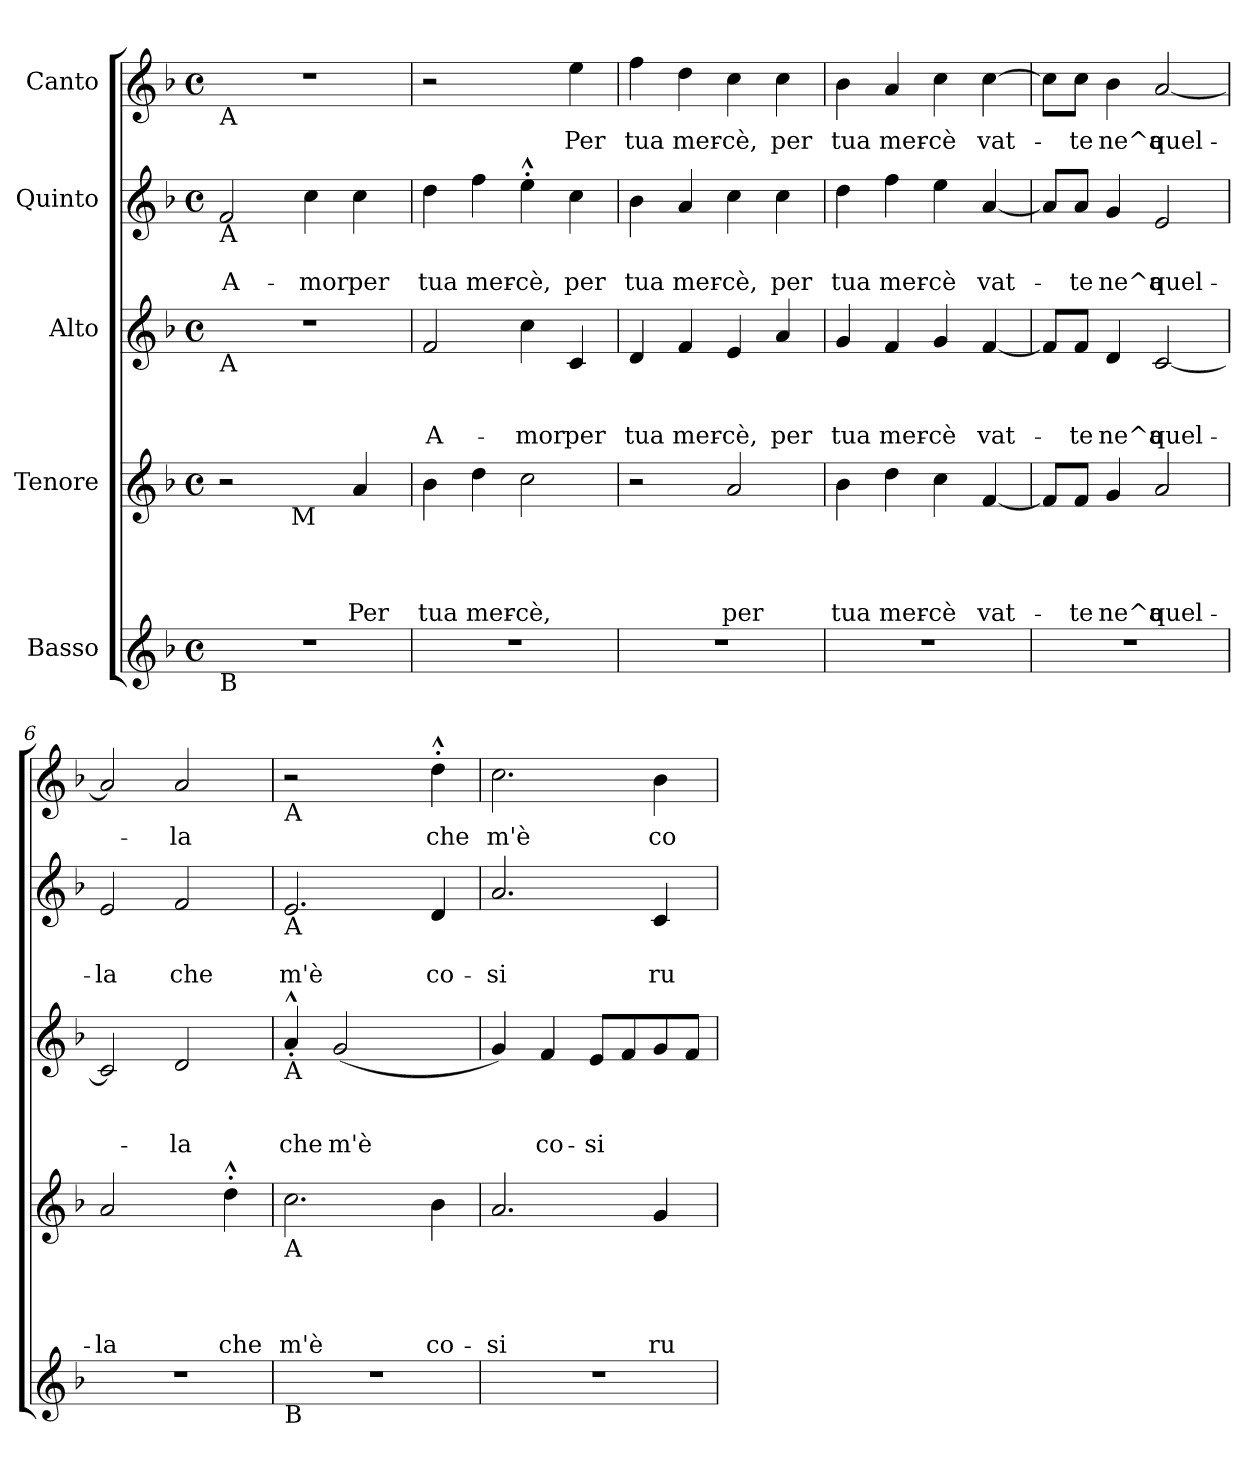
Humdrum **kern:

**kern	**kern	**text	**text	**text	**text	**kern	**text	**text	**text	**kern	**text	**text	**kern	**text
*part5	*part4	*part4	*part4	*part4	*part4	*part3	*part3	*part3	*part3	*part2	*part2	*part2	*part1	*part1
*staff5	*staff4	*staff4	*staff4	*staff4	*staff4	*staff3	*staff3	*staff3	*staff3	*staff2	*staff2	*staff2	*staff1	*staff1
*I"Basso	*I"Tenore	*	*	*	*	*I"Alto	*	*	*	*I"Quinto	*	*	*I"Canto	*
*clefG2	*clefG2	*	*	*	*	*clefG2	*	*	*	*clefG2	*	*	*clefG2	*
*k[b-]	*k[b-]	*	*	*	*	*k[b-]	*	*	*	*k[b-]	*	*	*k[b-]	*
*F:	*F:	*	*	*	*	*F:	*	*	*	*F:	*	*	*F:	*
*M4/4	*M4/4	*	*	*	*	*M4/4	*	*	*	*M4/4	*	*	*M4/4	*
*met(c)	*met(c)	*	*	*	*	*met(c)	*	*	*	*met(c)	*	*	*met(c)	*
=1	=1	=1	=1	=1	=1	=1	=1	=1	=1	=1	=1	=1	=1	=1
!	!	!	!	!	!	!	!	!	!	!	!	!	!LO:TX:b:t=A	!
!	!	!	!	!	!	!	!	!	!	!LO:TX:b:t=A	!	!	!	!
!	!	!	!	!	!	!LO:TX:b:t=A	!	!	!	!	!	!	!	!
!	!LO:TX:b:t=A	!	!	!	!	!	!	!	!	!	!	!	!	!
!LO:TX:b:t=B	!	!	!	!	!	!	!	!	!	!	!	!	!	!
!	!	!	!	!	!	!	!	!	!	!	!	!LO:LY:b:rj	!	!
*	*^	*	*	*	*	*	*	*	*	*	*	*	*	*
1r	2r	4...ryy	.	.	.	.	1r	.	.	.	2f/	.	A-	1r	.
!	!	!LO:TX:b:t=M	!	!	!	!	!	!	!	!	!	!	!	!	!
.	.	2ryy	.	.	.	.	.	.	.	.	.	.	.	.	.
!	!	!	!	!	!	!	!	!	!	!	!	!	!LO:LY:b:rj	!	!
.	4ryy	.	.	.	.	.	.	.	.	.	4cc\	.	-mor	.	.
!	!	!	!	!	!	!LO:LY:b	!	!	!	!	!	!	!LO:LY:b:rj	!	!
.	4a/	.	.	.	.	Per	.	.	.	.	4cc\	.	per	.	.
.	.	32ryy	.	.	.	.	.	.	.	.	.	.	.	.	.
=2	=2	=2	=2	=2	=2	=2	=2	=2	=2	=2	=2	=2	=2	=2	=2
!	!	!	!	!	!	!LO:LY:b	!	!	!	!LO:LY:b:rj	!	!	!LO:LY:b:rj	!	!
*	*v	*v	*	*	*	*	*	*	*	*	*	*	*	*	*
1r	4b-\	.	.	.	tua	2f/	.	.	A-	4dd\	.	tua	2r	.
!	!	!	!	!	!LO:LY:b	!	!	!	!	!	!	!LO:LY:b:rj	!	!
.	4dd\	.	.	.	mer-	.	.	.	.	4ff\	.	mer-	.	.
!	!	!	!	!	!LO:LY:b	!	!	!	!LO:LY:b:rj	!	!	!LO:LY:b:rj	!	!
.	2cc\	.	.	.	-cè,	4cc\	.	.	-mor	4ee^^>'>\	.	-cè,	4ryy	.
!	!	!	!	!	!	!	!	!	!LO:LY:b:rj	!	!	!LO:LY:b:rj	!	!LO:LY:b
.	.	.	.	.	.	4c/	.	.	per	4cc\	.	per	4ee\	Per
=3	=3	=3	=3	=3	=3	=3	=3	=3	=3	=3	=3	=3	=3	=3
!	!	!	!	!	!	!	!	!	!LO:LY:b:rj	!	!	!LO:LY:b:rj	!	!LO:LY:b
1r	2r	.	.	.	.	4d/	.	.	tua	4b-\	.	tua	4ff\	tua
!	!	!	!	!	!	!	!	!	!LO:LY:b:rj	!	!	!LO:LY:b:rj	!	!LO:LY:b
.	.	.	.	.	.	4f/	.	.	mer-	4a/	.	mer-	4dd\	mer-
!	!	!	!	!	!LO:LY:b	!	!	!	!LO:LY:b:rj	!	!	!LO:LY:b:rj	!	!LO:LY:b
.	2a/	.	.	.	per	4e/	.	.	-cè,	4cc\	.	-cè,	4cc\	-cè,
!	!	!	!	!	!	!	!	!	!LO:LY:b:rj	!	!	!LO:LY:b:rj	!	!LO:LY:b
.	.	.	.	.	.	4a/	.	.	per	4cc\	.	per	4cc\	per
=4	=4	=4	=4	=4	=4	=4	=4	=4	=4	=4	=4	=4	=4	=4
!	!	!	!	!	!LO:LY:b	!	!	!	!LO:LY:b:rj	!	!	!LO:LY:b:rj	!	!LO:LY:b
1r	4b-\	.	.	.	tua	4g/	.	.	tua	4dd\	.	tua	4b-\	tua
!	!	!	!	!	!LO:LY:b	!	!	!	!LO:LY:b:rj	!	!	!LO:LY:b:rj	!	!LO:LY:b
.	4dd\	.	.	.	mer-	4f/	.	.	mer-	4ff\	.	mer-	4a/	mer-
!	!	!	!	!	!LO:LY:b	!	!	!	!LO:LY:b:rj	!	!	!LO:LY:b:rj	!	!LO:LY:b
.	4cc\	.	.	.	-cè	4g/	.	.	-cè	4ee\	.	-cè	4cc\	-cè
!	!	!	!	!	!LO:LY:b	!	!	!	!LO:LY:b:rj	!	!	!LO:LY:b:rj	!	!LO:LY:b
.	[<4f/	.	.	.	vat-	[<4f/	.	.	vat-	[<4a/	.	vat-	[>4cc\	vat-
=5	=5	=5	=5	=5	=5	=5	=5	=5	=5	=5	=5	=5	=5	=5
1r	8f/L]	.	.	.	.	8f/L]	.	.	.	8a/L]	.	.	8cc\L]	.
!	!	!	!	!	!LO:LY:b	!	!	!	!LO:LY:b:rj	!	!	!LO:LY:b:rj	!	!LO:LY:b
.	8f/J	.	.	.	-te	8f/J	.	.	-te	8a/J	.	-te	8cc\J	-te
!	!	!	!	!	!LO:LY:b	!	!	!	!LO:LY:b:rj	!	!	!LO:LY:b:rj	!	!LO:LY:b
.	4g/	.	.	.	ne^a	4d/	.	.	ne^a	4g/	.	ne^a	4b-\	ne^a
!	!	!	!	!	!LO:LY:b	!	!	!	!LO:LY:b:rj	!	!	!LO:LY:b:rj	!	!LO:LY:b
.	2a/	.	.	.	quel-	[<2c/	.	.	quel-	2e/	.	quel-	[<2a/	quel-
=6	=6	=6	=6	=6	=6	=6	=6	=6	=6	=6	=6	=6	=6	=6
!	!	!	!	!	!LO:LY:b	!	!	!	!	!	!	!LO:LY:b:rj	!	!
1r	2a/	.	.	.	-la	2c/]	.	.	.	2e/	.	-la	2a/]	.
!	!	!	!	!	!	!	!	!	!LO:LY:b:rj	!	!	!LO:LY:b:rj	!	!LO:LY:b
.	4ryy	.	.	.	.	2d/	.	.	-la	2f/	.	che	2a/	-la
!	!	!	!	!	!LO:LY:b	!	!	!	!	!	!	!	!	!
.	4dd^^>'>\	.	.	.	che	.	.	.	.	.	.	.	.	.
!!LO:LB:g=z
=7	=7	=7	=7	=7	=7	=7	=7	=7	=7	=7	=7	=7	=7	=7
!	!	!	!	!	!	!	!	!	!	!	!	!	!LO:TX:b:t=A	!
!	!	!	!	!	!	!	!	!	!	!LO:TX:b:t=A	!	!	!	!
!	!	!	!	!	!	!LO:TX:b:t=A	!	!	!	!	!	!	!	!
!	!LO:TX:b:t=A	!	!	!	!	!	!	!	!	!	!	!	!	!
!LO:TX:b:t=B	!	!	!	!	!	!	!	!	!	!	!	!	!	!
!	!	!	!	!	!LO:LY:b	!	!	!	!LO:LY:b:rj	!	!	!LO:LY:b:rj	!	!
1r	2.cc\	.	.	.	m'è	4a^^<'</	.	.	che	2.e/	.	m'è	2r	.
!	!	!	!	!	!	!	!	!	!LO:LY:b:rj	!	!	!	!	!
.	.	.	.	.	.	(<2g/	.	.	m'è	.	.	.	.	.
.	.	.	.	.	.	.	.	.	.	.	.	.	4ryy	.
!	!	!	!	!	!LO:LY:b	!	!	!	!	!	!	!LO:LY:b:rj	!	!LO:LY:b
.	4b-\	.	.	.	co-	4ryy	.	.	.	4d/	.	co-	4dd^^>'>\	che
=8	=8	=8	=8	=8	=8	=8	=8	=8	=8	=8	=8	=8	=8	=8
!	!	!	!	!	!LO:LY:b	!	!	!	!	!	!	!LO:LY:b:rj	!	!LO:LY:b
1r	2.a/	.	.	.	-si	4g/)	.	.	.	2.a/	.	-si	2.cc\	m'è
!	!	!	!	!	!	!	!	!	!LO:LY:b:rj	!	!	!	!	!
.	.	.	.	.	.	4f/	.	.	co-	.	.	.	.	.
!	!	!	!	!	!	!	!	!	!LO:LY:b:rj	!	!	!	!	!
.	.	.	.	.	.	8e/L	.	.	-si	.	.	.	.	.
.	.	.	.	.	.	8f/	.	.	.	.	.	.	.	.
!	!	!	!	!	!LO:LY:b	!	!	!	!	!	!	!LO:LY:b:rj	!	!LO:LY:b
.	4g/	.	.	.	ru-	8g/	.	.	.	4c/	.	ru-	4b-\	co-
.	.	.	.	.	.	8f/J	.	.	.	.	.	.	.	.
=	=	=	=	=	=	=	=	=	=	=	=	=	=	=
*-	*-	*-	*-	*-	*-	*-	*-	*-	*-	*-	*-	*-	*-	*-
